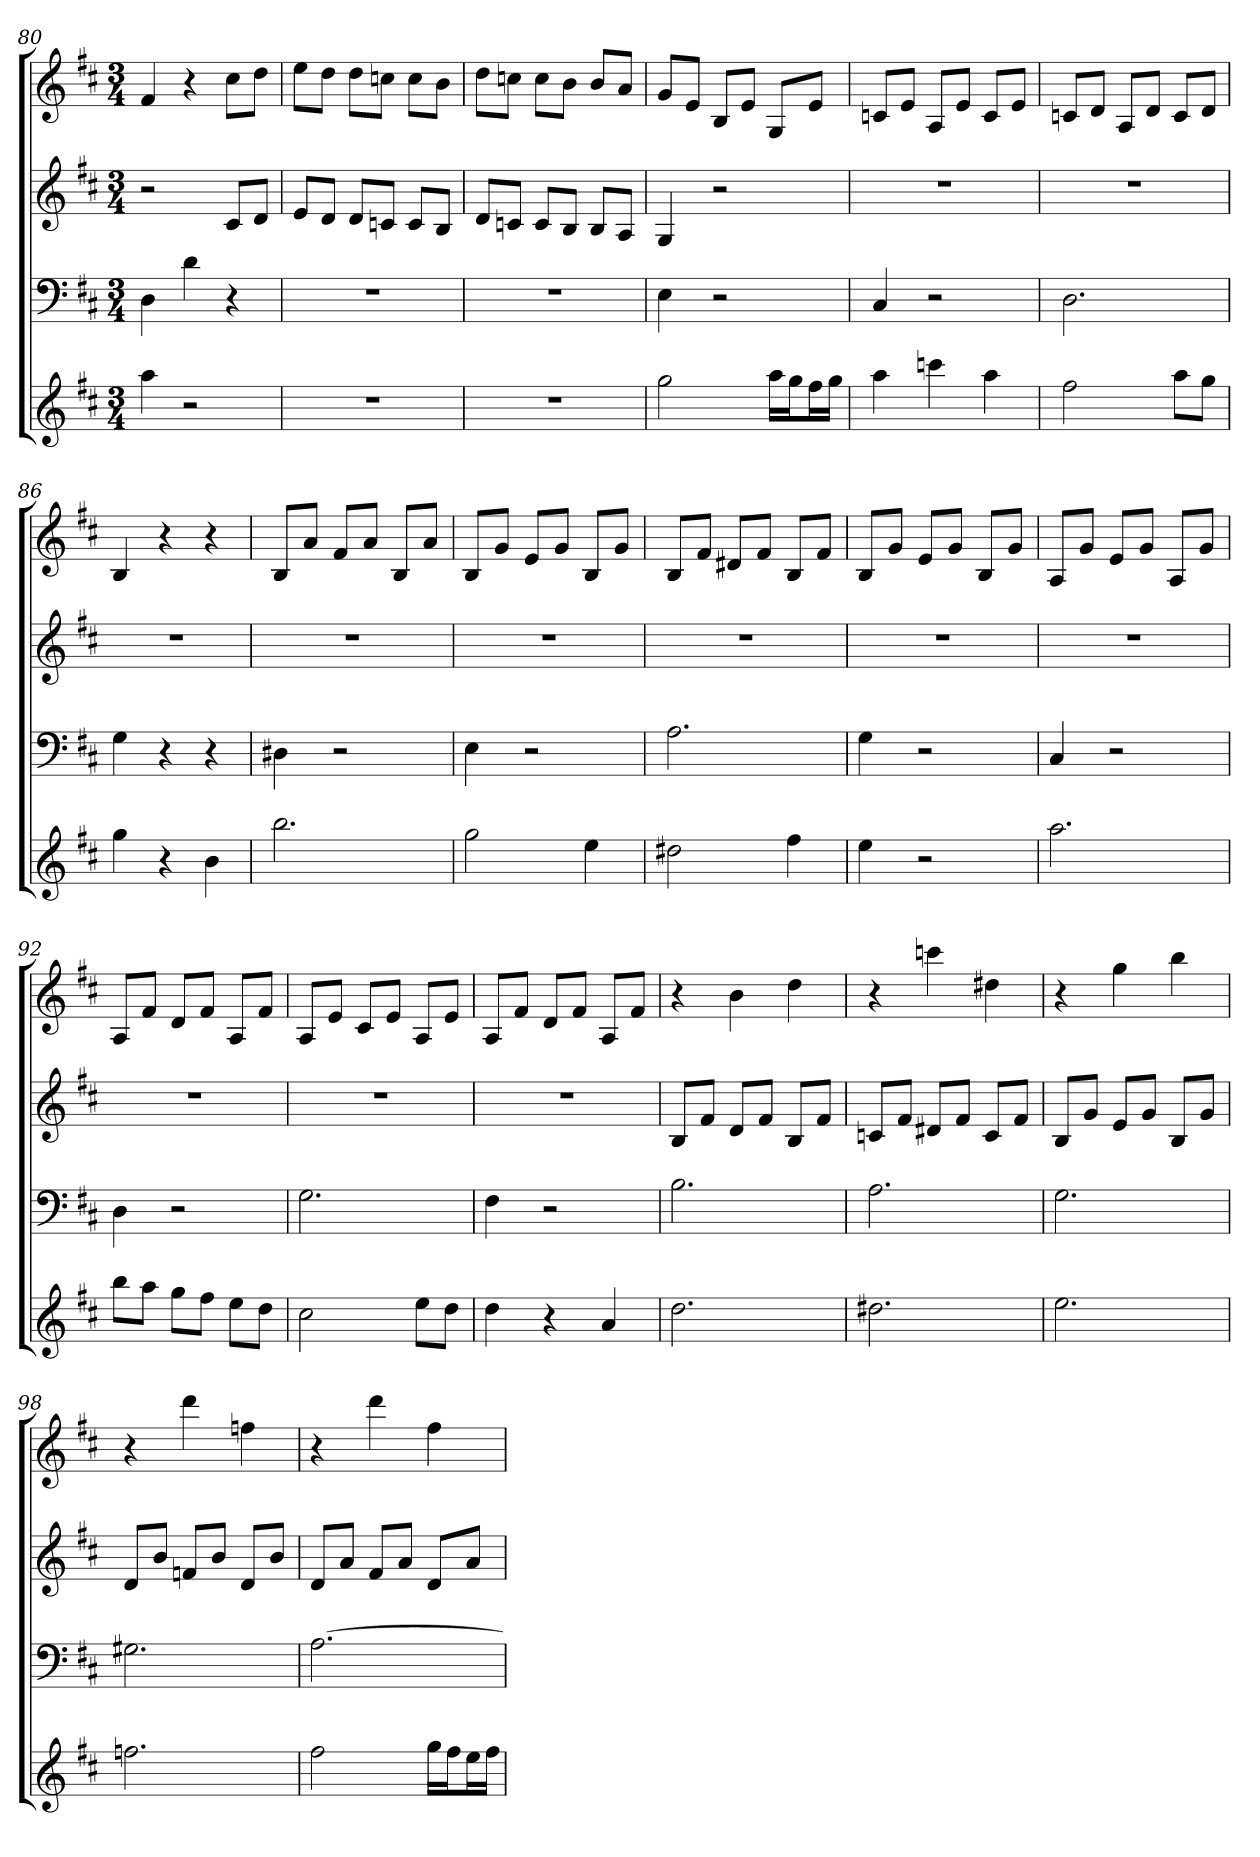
**kern	**kern	**kern	**kern
*part4	*part3	*part2	*part1
*staff4	*staff3	*staff2	*staff1
*k[f#c#]	*k[f#c#]	*k[f#c#]	*k[f#c#]
*D:	*D:	*D:	*D:
*M3/4	*M3/4	*M3/4	*M3/4
=80	=80	=80	=80
4aa	4D	2r	4f#
2r	4d	.	4r
.	4r	8c#L	8cc#L
.	.	8dJ	8ddJ
=81	=81	=81	=81
2.r	2.r	8eL	8eeL
.	.	8dJ	8ddJ
.	.	8dL	8ddL
.	.	8cnJ	8ccnJ
.	.	8cL	8ccL
.	.	8BJ	8bJ
=82	=82	=82	=82
2.r	2.r	8dL	8ddL
.	.	8cnJ	8ccnJ
.	.	8cL	8ccL
.	.	8BJ	8bJ
.	.	8BL	8bL
.	.	8AJ	8aJ
=83	=83	=83	=83
2gg	4E	4G	8gL
.	.	.	8eJ
.	2r	2r	8BL
.	.	.	8eJ
16aaLL	.	.	8GL
16ggJ	.	.	.
16ff#L	.	.	8eJ
16ggJJ	.	.	.
=84	=84	=84	=84
4aa	4C#	2.r	8cnL
.	.	.	8eJ
4cccn	2r	.	8AL
.	.	.	8eJ
4aa	.	.	8cL
.	.	.	8eJ
=85	=85	=85	=85
2ff#	2.D	2.r	8cnL
.	.	.	8dJ
.	.	.	8AL
.	.	.	8dJ
8aaL	.	.	8cL
8ggJ	.	.	8dJ
=86	=86	=86	=86
4gg	4G	2.r	4B
4r	4r	.	4r
4b	4r	.	4r
=87	=87	=87	=87
2.bb	4D#X	2.r	8BL
.	.	.	8aJ
.	2r	.	8f#L
.	.	.	8aJ
.	.	.	8BL
.	.	.	8aJ
=88	=88	=88	=88
2gg	4E	2.r	8BL
.	.	.	8gJ
.	2r	.	8eL
.	.	.	8gJ
4ee	.	.	8BL
.	.	.	8gJ
=89	=89	=89	=89
2dd#X	2.A	2.r	8BL
.	.	.	8f#J
.	.	.	8d#XL
.	.	.	8f#J
4ff#	.	.	8BL
.	.	.	8f#J
=90	=90	=90	=90
4ee	4G	2.r	8BL
.	.	.	8gJ
2r	2r	.	8eL
.	.	.	8gJ
.	.	.	8BL
.	.	.	8gJ
=91	=91	=91	=91
2.aa	4C#	2.r	8AL
.	.	.	8gJ
.	2r	.	8eL
.	.	.	8gJ
.	.	.	8AL
.	.	.	8gJ
=92	=92	=92	=92
8bbL	4D	2.r	8AL
8aaJ	.	.	8f#J
8ggL	2r	.	8dL
8ff#J	.	.	8f#J
8eeL	.	.	8AL
8ddJ	.	.	8f#J
=93	=93	=93	=93
2cc#	2.G	2.r	8AL
.	.	.	8eJ
.	.	.	8c#L
.	.	.	8eJ
8eeL	.	.	8AL
8ddJ	.	.	8eJ
=94	=94	=94	=94
4dd	4F#	2.r	8AL
.	.	.	8f#J
4r	2r	.	8dL
.	.	.	8f#J
4a	.	.	8AL
.	.	.	8f#J
=95	=95	=95	=95
2.dd	2.B	8BL	4r
.	.	8f#J	.
.	.	8dL	4b
.	.	8f#J	.
.	.	8BL	4dd
.	.	8f#J	.
=96	=96	=96	=96
2.dd#X	2.A	8cnL	4r
.	.	8f#J	.
.	.	8d#XL	4cccn
.	.	8f#J	.
.	.	8cL	4dd#X
.	.	8f#J	.
=97	=97	=97	=97
2.ee	2.G	8BL	4r
.	.	8gJ	.
.	.	8eL	4gg
.	.	8gJ	.
.	.	8BL	4bb
.	.	8gJ	.
=98	=98	=98	=98
2.ffn	2.G#X	8dL	4r
.	.	8bJ	.
.	.	8fnL	4ddd
.	.	8bJ	.
.	.	8dL	4ffn
.	.	8bJ	.
=99	=99	=99	=99
2ff#	[2.A	8dL	4r
.	.	8aJ	.
.	.	8f#L	4ddd
.	.	8aJ	.
16ggLL	.	8dL	4ff#
16ff#J	.	.	.
16eeL	.	8aJ	.
16ff#JJ	.	.	.
=	=	=	=
*-	*-	*-	*-
